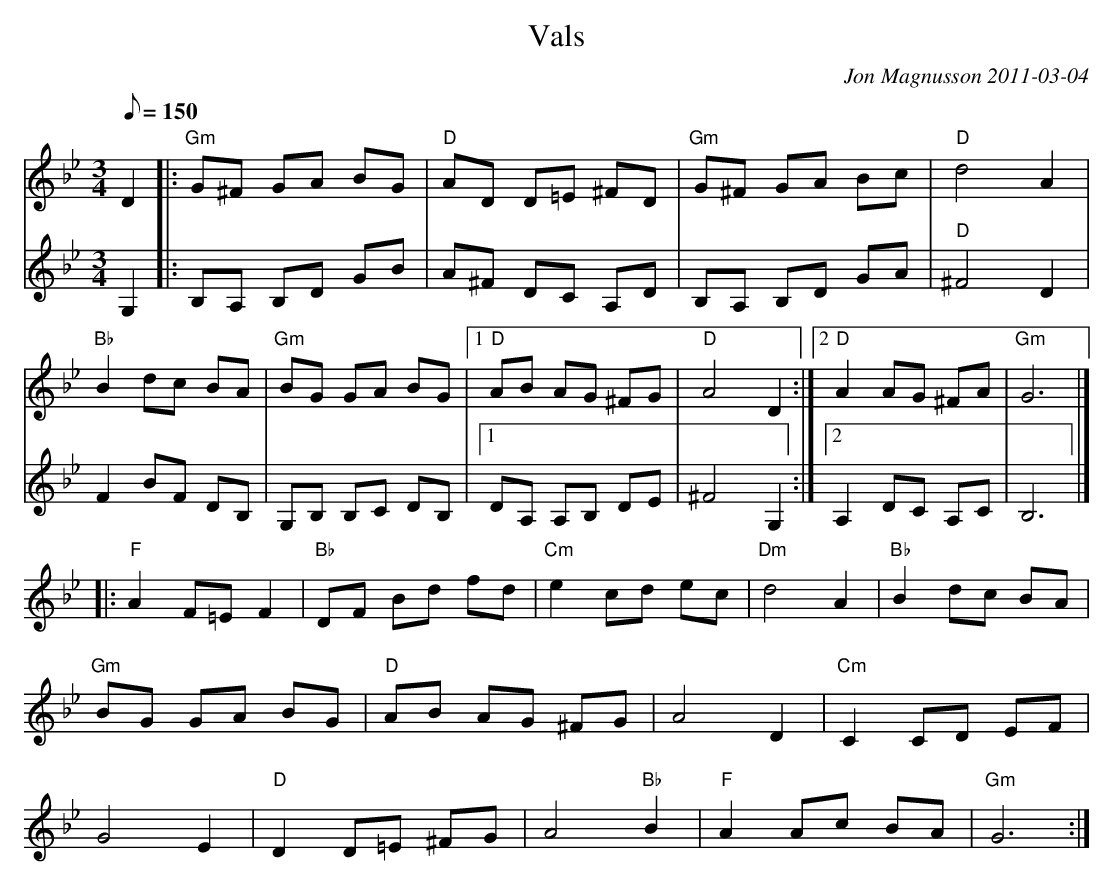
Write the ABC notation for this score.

X:1
T: Vals
C: Jon Magnusson 2011-03-04
M: 3/4
L: 1/8
K: Gm
Q:150
[V:1] D2|:"Gm" G^F GA BG|"D" AD D=E ^FD|"Gm" G^F GA Bc|"D" d4 A2|
[V:2] G,2|:B,A, B,D GB|A^F DC A,D|B,A, B,D GA|"D" ^F4 D2|
[V:1] "Bb" B2dc BA|"Gm" BG GA BG|[1 "D"AB AG ^FG|"D" A4 D2:|[2 "D" A2 AG ^FA|"Gm" G6|]
[V:2] F2BF DB,|G,B, B,C DB,|[1 DA, A,B, DE|^F4 G,2:|[2 A,2 DC A,C| B,6|]
|:"F" A2 F=E F2|"Bb" DF Bd fd|"Cm" e2 cd ec|"Dm" d4 A2|"Bb" B2 dc BA|"Gm" BG GA BG|"D" AB AG ^FG|A4 D2|
"Cm" C2 CD EF|G4 E2|"D" D2 D=E ^FG|A4 "Bb" B2|"F" A2 Ac BA|"Gm" G6:|
